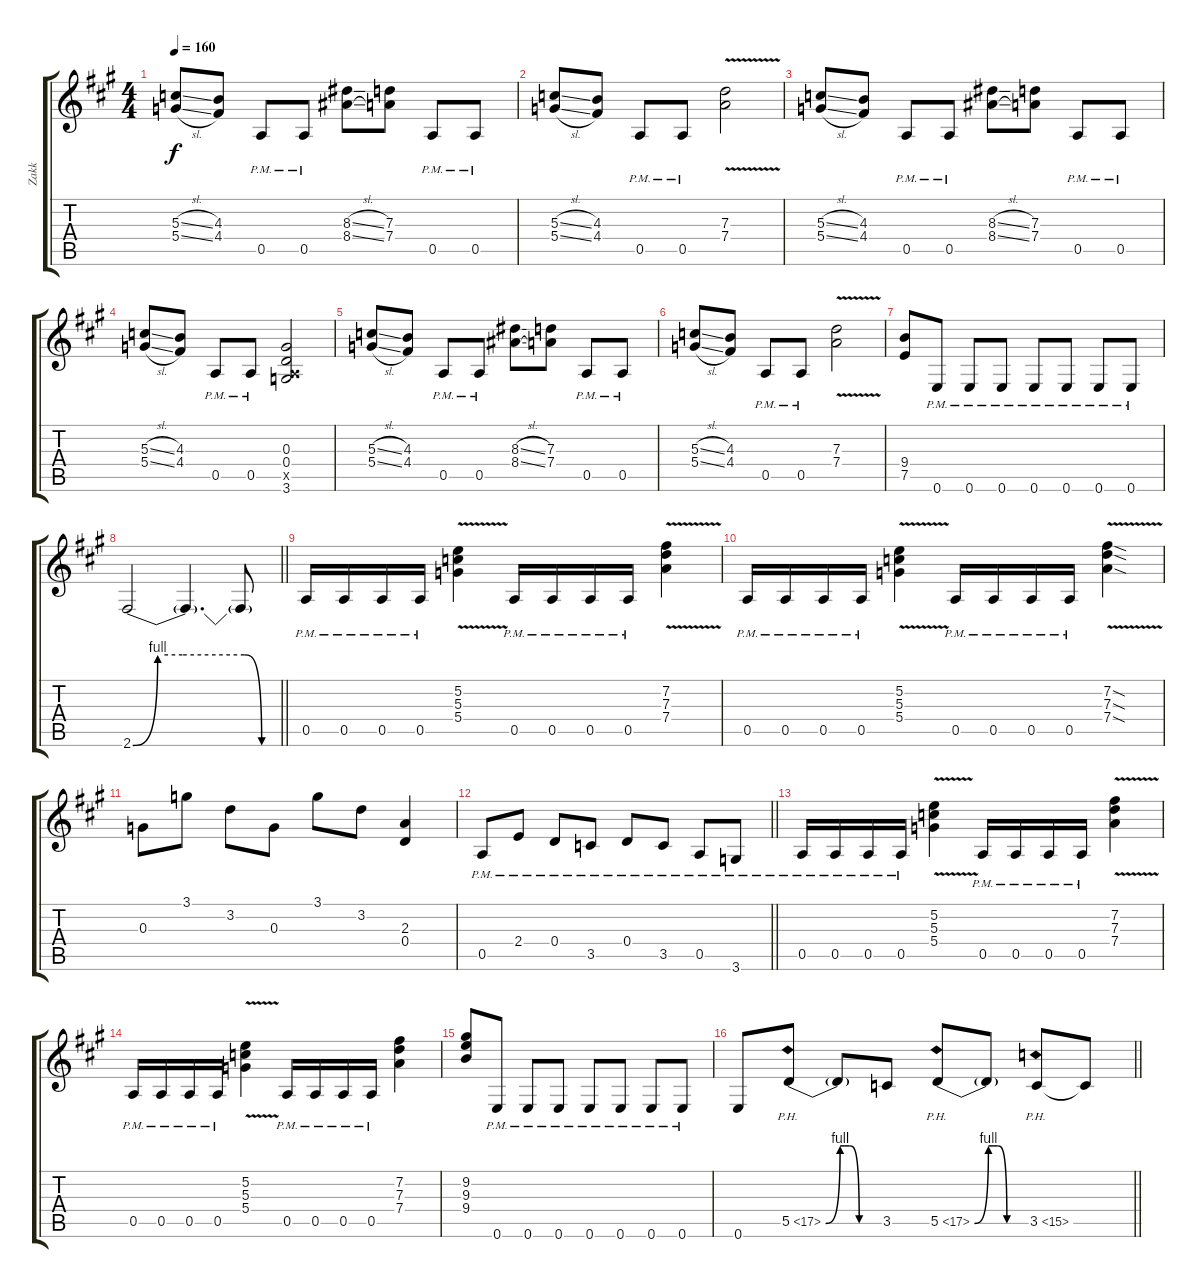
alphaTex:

\track ("Zakk" "Zakk") {instrument overdrivenguitar}
\staff {score tabs}
\tuning (E4 B3 G3 D3 A2 E2) {hide}
\ts (4 4)
\tempo 160
\clef g2
\ks a
(5.3{sl} 5.4{sl}).8{dy f} (4.3 4.4).8 0.5{pm}.8 0.5{pm}.8 (8.3{sl} 8.4{sl}).8 (7.3 7.4).8 0.5{pm}.8 0.5{pm}.8 |
(5.3{sl} 5.4{sl}).8 (4.3 4.4).8 0.5{pm}.8 0.5{pm}.8 (7.3{v} 7.4{v}).2 |
(5.3{sl} 5.4{sl}).8 (4.3 4.4).8 0.5{pm}.8 0.5{pm}.8 (8.3{sl} 8.4{sl}).8 (7.3 7.4).8 0.5{pm}.8 0.5{pm}.8 |
(5.3{sl} 5.4{sl}).8 (4.3 4.4).8 0.5{pm}.8 0.5{pm}.8 (0.3 0.4 0.5{x} 3.6).2 |
(5.3{sl} 5.4{sl}).8 (4.3 4.4).8 0.5{pm}.8 0.5{pm}.8 (8.3{sl} 8.4{sl}).8 (7.3 7.4).8 0.5{pm}.8 0.5{pm}.8 |
(5.3{sl} 5.4{sl}).8 (4.3 4.4).8 0.5{pm}.8 0.5{pm}.8 (7.3{v} 7.4{v}).2 |
(9.4 7.5).8 0.6{pm}.8 0.6{pm}.8 0.6{pm}.8 0.6{pm}.8 0.6{pm}.8 0.6{pm}.8 0.6{pm}.8 |
\barLineRight lightlight
2.6{be (custom 0 0 10 4 20 4 45 4 52 0 60 0)}.2 2.6{t}.4{d} 2.6{t}.8 |
0.5{pm}.16 0.5{pm}.16 0.5{pm}.16 0.5{pm}.16 (5.2{v} 5.3{v} 5.4{v}).4 0.5{pm}.16 0.5{pm}.16 0.5{pm}.16 0.5{pm}.16 (7.2{v} 7.3{v} 7.4{v}).4 |
0.5{pm}.16 0.5{pm}.16 0.5{pm}.16 0.5{pm}.16 (5.2{v} 5.3{v} 5.4{v}).4 0.5{pm}.16 0.5{pm}.16 0.5{pm}.16 0.5{pm}.16 (7.2{v sod} 7.3{v sod} 7.4{v sod}).4 |
0.3.8 3.1.8 3.2.8 0.3.8 3.1.8 3.2.8 (2.3 0.4).4 |
\barLineRight lightlight
0.5{pm}.8 2.4{pm}.8 0.4{pm}.8 3.5{pm}.8 0.4{pm}.8 3.5{pm}.8 0.5{pm}.8 3.6{pm}.8 |
0.5{pm}.16 0.5{pm}.16 0.5{pm}.16 0.5{pm}.16 (5.2{v} 5.3{v} 5.4{v}).4 0.5{pm}.16 0.5{pm}.16 0.5{pm}.16 0.5{pm}.16 (7.2{v} 7.3{v} 7.4{v}).4 |
0.5{pm}.16 0.5{pm}.16 0.5{pm}.16 0.5{pm}.16 (5.2{v} 5.3{v} 5.4{v}).4 0.5{pm}.16 0.5{pm}.16 0.5{pm}.16 0.5{pm}.16 (7.2 7.3 7.4).4 |
(9.2 9.3 9.4).8 0.6{pm}.8 0.6{pm}.8 0.6{pm}.8 0.6{pm}.8 0.6{pm}.8 0.6{pm}.8 0.6{pm}.8 |
\barLineRight lightlight
0.6.8 5.5{be (custom 0 0 15 4 20 4 25 4 35 0 60 0) ph 12}.8 5.5{t}.8 3.5.8 5.5{be (custom 0 0 15 4 20 4 25 4 35 0 60 0) ph 12}.8 5.5{t}.8 3.5{ph 12}.8 3.5{t}.8
